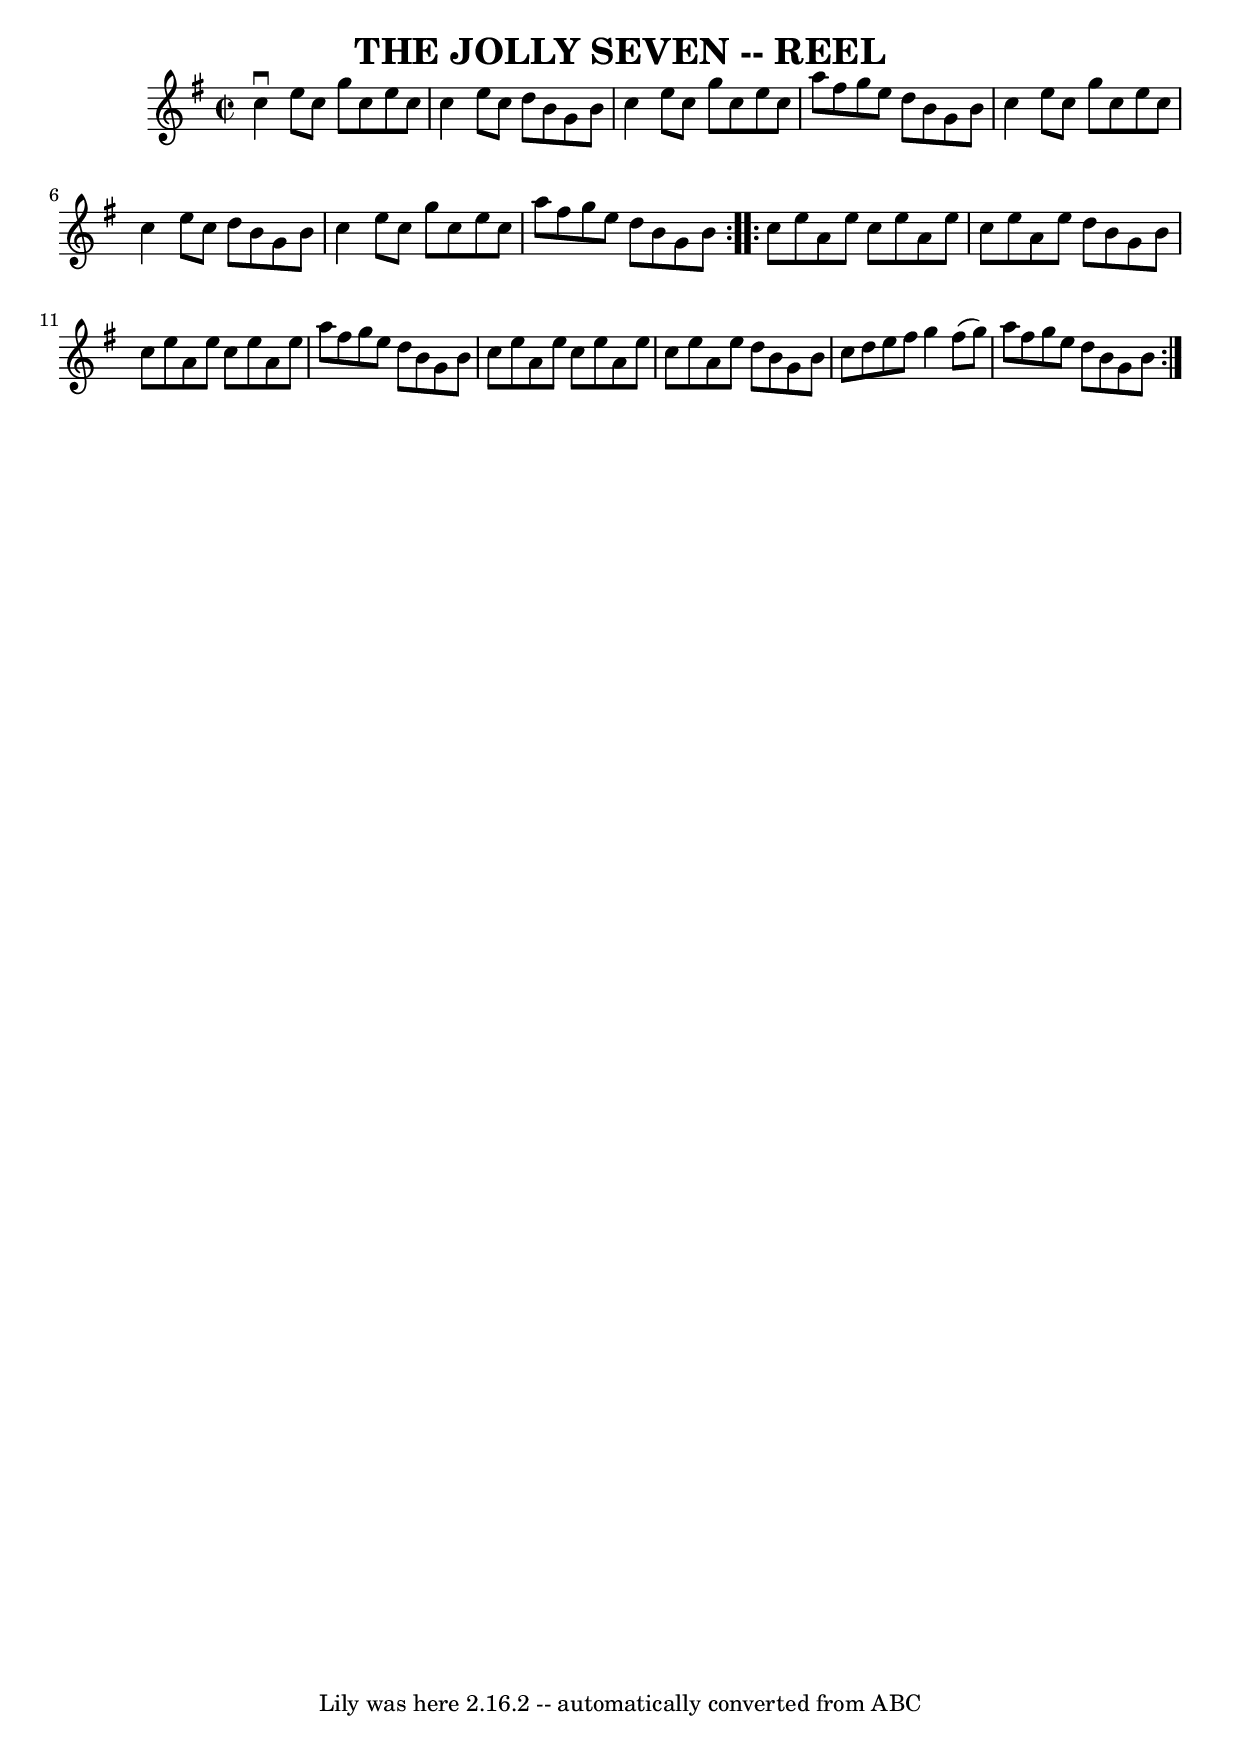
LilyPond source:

\version "2.7.40"
\include "Mammoth.ily"
\header {
	%% book = "Ryan's Mammoth Collection of Fiddle Tunes"
	crossRefNumber = "1"
	footnotes = ""
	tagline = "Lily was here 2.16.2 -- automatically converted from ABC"
	title = "THE JOLLY SEVEN -- REEL"
}
voicedefault =  {


\repeat volta 2 {
\override Staff.TimeSignature #'style = #'C
 \time 2/2 
\key a \dorian c''4^\downbow e''8 c''8 g''8 c''8    
e''8 c''8    |
 c''4 e''8 c''8 d''8 b'8 g'8 b'8    
|
 c''4 e''8 c''8 g''8 c''8 e''8 c''8    |
   
a''8 fis''8 g''8 e''8 d''8 b'8 g'8 b'8    |
     
|
 c''4 e''8 c''8 g''8 c''8 e''8 c''8    |
   
c''4 e''8 c''8 d''8 b'8 g'8 b'8    |
 c''4 e''8    
c''8 g''8 c''8 e''8 c''8    |
 a''8 fis''8 g''8    
e''8 d''8 b'8 g'8 b'8    }     \repeat volta 2 { c''8 e''8    
a'8 e''8 c''8 e''8 a'8 e''8    |
 c''8 e''8 a'8    
e''8 d''8 b'8 g'8 b'8    |
 c''8 e''8 a'8 e''8    
c''8 e''8 a'8 e''8    |
 a''8 fis''8 g''8 e''8    
d''8 b'8 g'8 b'8    |
     |
 c''8 e''8 a'8    
e''8 c''8 e''8 a'8 e''8    |
 c''8 e''8 a'8 e''8   
 d''8 b'8 g'8 b'8    |
 c''8 d''8 e''8 fis''8 g''4 
 fis''8 (g''8)   |
 a''8 fis''8 g''8 e''8 d''8    
b'8 g'8 b'8    }   
}

\score{
    <<

	\context Staff="default"
	{
	    \voicedefault 
	}

    >>
	\layout {
	}
	\midi {}
}
